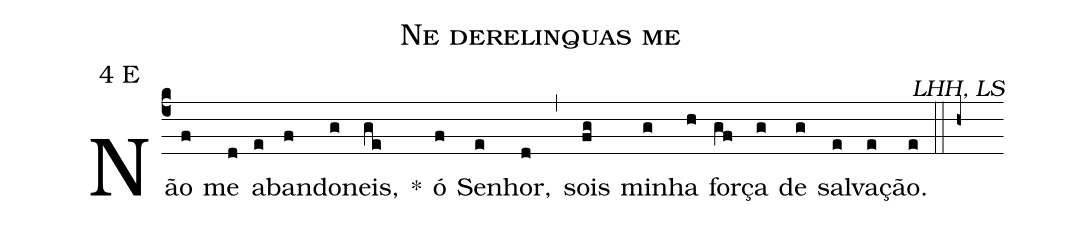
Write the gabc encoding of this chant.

name: Ne derelinquas me;
mode: 4;
mode-differentia: E;
commentary: LHH, LS;
%%
(c4)

Não(f) me(d) a(e)ban(f)do(g)neis,(ge) *() ó(f) Se(e)nhor,(d) (,) sois(fg) mi(g)nha(h) for(gf)ça(g) de(g) sal(e)va(e)ção.(e) (::h+)
